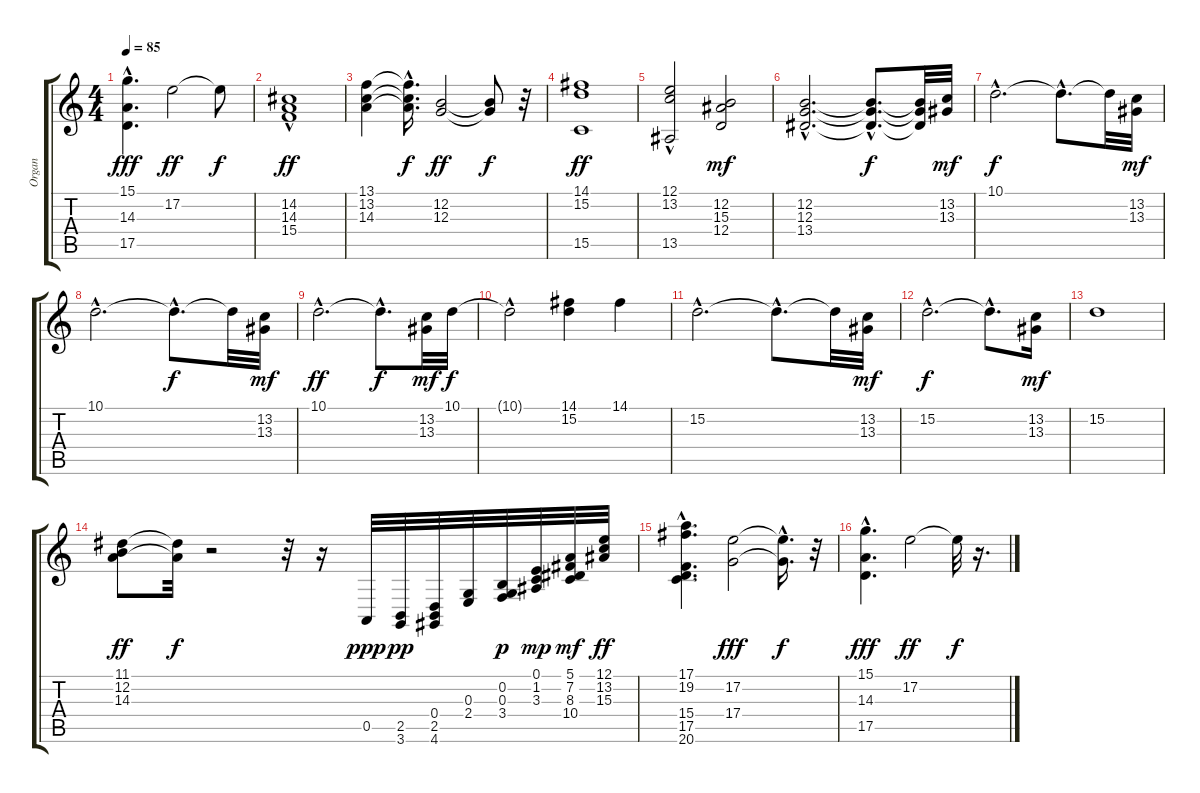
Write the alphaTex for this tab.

\track ("Organ" "Organ") {instrument drawbarorgan}
\staff {score tabs}
\tuning (E4 B3 G3 D3 A2 E2) {hide}
\ts (4 4)
\tempo 85
\clef g2
\ks c
(15.1 14.3{hac} 17.5).4{d dy fff} 17.2.2{dy ff} 17.2{t}.8{dy f} |
(14.2{hac} 14.3 15.4).1{dy ff} |
(13.1 13.2 14.3).4 (13.1{t} 13.2{hac t} 14.3{t}).16{d dy f} (12.2 12.3).2{dy ff} (12.2{t} 12.3{t}).8{dy f} r.32 |
(14.1 15.2 15.5).1{dy ff} |
(12.1 13.2 13.5{hac}).2 (12.2 15.3 12.4).2{dy mf} |
(12.2{hac} 12.3{hac} 13.4{hac}).2{d} (12.2{hac t} 12.3{hac t} 13.4{hac t}).8{d dy f} (12.2{t} 12.3{t} 13.4{t}).32 (13.2 13.3).32{dy mf} |
10.1{hac}.2{d dy f} 10.1{hac t}.8{d} 10.1{t}.32 (13.2 13.3).32{dy mf} |
10.1{hac}.2{d} 10.1{hac t}.8{d dy f} 10.1{t}.32 (13.2 13.3).32{dy mf} |
10.1{hac}.2{d dy ff} 10.1{hac t}.8{d dy f} (13.2 13.3).32{dy mf} 10.1.32{dy f} |
10.1{hac t}.2 (14.1 15.2).4 14.1.4 |
15.2{hac}.2{d} 15.2{hac t}.8{d} 15.2{t}.32 (13.2 13.3).32{dy mf} |
15.2{hac}.2{d dy f} 15.2{hac t}.8{d} (13.2 13.3).16{dy mf} |
15.2.1 |
(11.1 12.2 14.3).8{dy ff} (11.1{t} 14.3{t}).32{dy f} r.2 r.32 r.16 0.5.32{dy ppp} (2.5 3.6).32{dy pp} (0.4 2.5 4.6).32 (0.3 2.4).32 (0.2 0.3 3.4).32{dy p} (0.1 1.2 3.3).32{dy mp} (5.1 7.2 8.3 10.4).32{dy mf} (12.1 13.2 15.3).32{dy ff} |
(17.1 19.2 15.4{hac} 17.5{hac} 20.6{hac}).4{d} (17.2 17.4).2{dy fff} (17.2{t} 17.4{hac t}).16{d dy f} r.32 |
(15.1{hac} 14.3{hac} 17.5{hac}).4{d dy fff} 17.2.2{dy ff} 17.2{t}.32{dy f} r.16{d}
